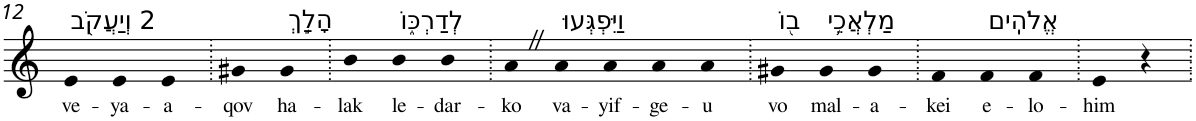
**kern	**text
*part1	*part1
*staff1	*staff1
*I"Piano	*
*I'Pno	*
!!LO:PB:g=z
*clefG2	*
*k[]	*
=12	=12
!LO:TX:a:t=2 וְיַעֲקֹ֖ב	!
!	!LO:LY:b
4e	ve-
!	!LO:LY:b
4e	-ya-
!	!LO:LY:b
4e	-a-
=13.	=13.
!	!LO:LY:b
4g#X	-qov
!LO:TX:a:t=הָלַ֣ךְ	!
!	!LO:LY:b
4g#	ha-
=14.	=14.
!	!LO:LY:b
4b	-lak
!LO:TX:a:t=לְדַרְכּ֑וֹ	!
!	!LO:LY:b
4b	le-
!	!LO:LY:b
4b	-dar-
=15.	=15.
!	!LO:LY:b
4aZ	-ko
!LO:TX:a:t=וַיִּפְגְּעוּ	!
!	!LO:LY:b
4a	va-
!	!LO:LY:b
4a	-yif-
!	!LO:LY:b
4a	-ge-
!	!LO:LY:b
4a	-u
=16.	=16.
!LO:TX:a:t=ב֖וֹ	!
!	!LO:LY:b
4g#X	vo
!LO:TX:a:t=מַלְאֲכֵ֥י	!
!	!LO:LY:b
4g#	mal-
!	!LO:LY:b
4g#	-a-
=17.	=17.
!	!LO:LY:b
4f	-kei
!LO:TX:a:t=אֱלֹהִֽים	!
!	!LO:LY:b
4f	e-
!	!LO:LY:b
4f	-lo-
=18.	=18.
!	!LO:LY:b
4e	-him
4r	.
=.	=.
*-	*-
